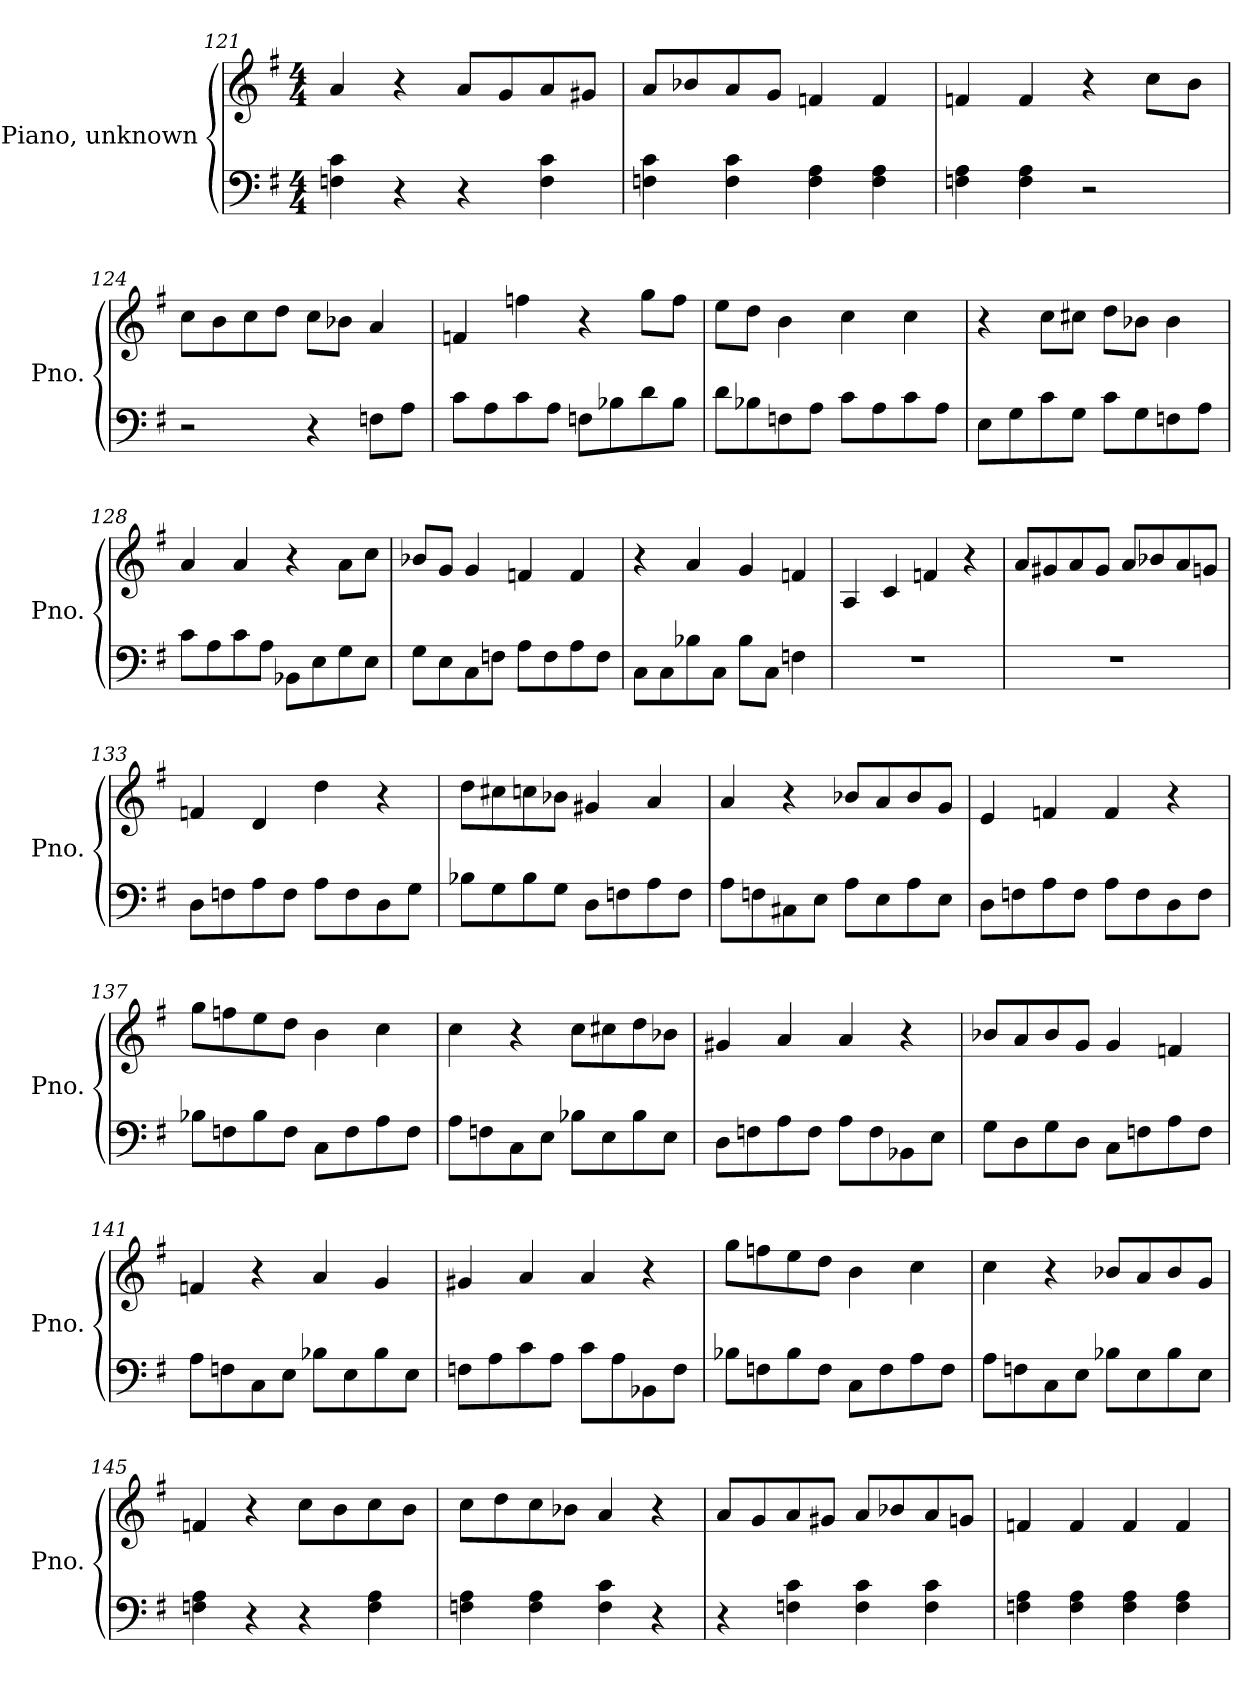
**kern	**kern
*part1	*part1
*staff2	*staff1
*I"Piano, unknown	*
*I'Pno.	*
*clefF4	*clefG2
*k[f#]	*k[f#]
*M4/4	*M4/4
=121	=121
4Fn\ 4c\	4a/
4r	4r
4r	8a/L
.	8g/
4F\ 4c\	8a/
.	8g#X/J
!!LO:LB:g=z
=122	=122
4Fn\ 4c\	8a/L
.	8b-X/
4F\ 4c\	8a/
.	8g/J
4F\ 4A\	4fn/
4F\ 4A\	4f/
=123	=123
4Fn\ 4A\	4fn/
4F\ 4A\	4f/
2r	4r
.	8cc\L
.	8b\J
=124	=124
2r	8cc\L
.	8b\
.	8cc\
.	8dd\J
4r	8cc\L
.	8b-X\J
8Fn\L	4a/
8A\J	.
=125	=125
8c\L	4fn/
8A\	.
8c\	4ffn\
8A\J	.
8Fn\L	4r
8B-X\	.
8d\	8gg\L
8B-\J	8ff\J
=126	=126
8d\L	8ee\L
8B-X\	8dd\J
8Fn\	4b\
8A\J	.
8c\L	4cc\
8A\	.
8c\	4cc\
8A\J	.
!!LO:PB:g=z
=127	=127
8E\L	4r
8G\	.
8c\	8cc\L
8G\J	8cc#X\J
8c\L	8dd\L
8G\	8b-X\J
8Fn\	4b-\
8A\J	.
=128	=128
8c\L	4a/
8A\	.
8c\	4a/
8A\J	.
8BB-X\L	4r
8E\	.
8G\	8a\L
8E\J	8cc\J
=129	=129
8G\L	8b-X/L
8E\	8g/J
8C\	4g/
8Fn\J	.
8A\L	4fn/
8F\	.
8A\	4f/
8F\J	.
=130	=130
8C\L	4r
8C\	.
8B-X\	4a/
8C\J	.
8B-\L	4g/
8C\J	.
4Fn\	4fn/
=131	=131
1r	4A/
.	4c/
.	4fn/
.	4r
!!LO:LB:g=z
=132	=132
1r	8a/L
.	8g#X/
.	8a/
.	8g#/J
.	8a/L
.	8b-X/
.	8a/
.	8gn/J
=133	=133
8D\L	4fn/
8Fn\	.
8A\	4d/
8F\J	.
8A\L	4dd\
8F\	.
8D\	4r
8G\J	.
=134	=134
8B-X\L	8dd\L
8G\	8cc#X\
8B-\	8ccn\
8G\J	8b-X\J
8D\L	4g#X/
8Fn\	.
8A\	4a/
8F\J	.
=135	=135
8A\L	4a/
8Fn\	.
8C#X\	4r
8E\J	.
8A\L	8b-X/L
8E\	8a/
8A\	8b-/
8E\J	8g/J
!!LO:LB:g=z
=136	=136
8D\L	4e/
8Fn\	.
8A\	4fn/
8F\J	.
8A\L	4f/
8F\	.
8D\	4r
8F\J	.
=137	=137
8B-X\L	8gg\L
8Fn\	8ffn\
8B-\	8ee\
8F\J	8dd\J
8C\L	4b\
8F\	.
8A\	4cc\
8F\J	.
=138	=138
8A\L	4cc\
8Fn\	.
8C\	4r
8E\J	.
8B-X\L	8cc\L
8E\	8cc#X\
8B-\	8dd\
8E\J	8b-X\J
=139	=139
8D\L	4g#X/
8Fn\	.
8A\	4a/
8F\J	.
8A\L	4a/
8F\	.
8BB-X\	4r
8E\J	.
!!LO:LB:g=z
=140	=140
8G\L	8b-X/L
8D\	8a/
8G\	8b-/
8D\J	8g/J
8C\L	4g/
8Fn\	.
8A\	4fn/
8F\J	.
=141	=141
8A\L	4fn/
8Fn\	.
8C\	4r
8E\J	.
8B-X\L	4a/
8E\	.
8B-\	4g/
8E\J	.
=142	=142
8Fn\L	4g#X/
8A\	.
8c\	4a/
8A\J	.
8c\L	4a/
8A\	.
8BB-X\	4r
8F\J	.
=143	=143
8B-X\L	8gg\L
8Fn\	8ffn\
8B-\	8ee\
8F\J	8dd\J
8C\L	4b\
8F\	.
8A\	4cc\
8F\J	.
!!LO:LB:g=z
=144	=144
8A\L	4cc\
8Fn\	.
8C\	4r
8E\J	.
8B-X\L	8b-X/L
8E\	8a/
8B-\	8b-/
8E\J	8g/J
=145	=145
4Fn\ 4A\	4fn/
4r	4r
4r	8cc\L
.	8b\
4F\ 4A\	8cc\
.	8b\J
=146	=146
4Fn\ 4A\	8cc\L
.	8dd\
4F\ 4A\	8cc\
.	8b-X\J
4F\ 4c\	4a/
4r	4r
=147	=147
4r	8a/L
.	8g/
4Fn\ 4c\	8a/
.	8g#X/J
4F\ 4c\	8a/L
.	8b-X/
4F\ 4c\	8a/
.	8gn/J
=148	=148
4Fn\ 4A\	4fn/
4F\ 4A\	4f/
4F\ 4A\	4f/
4F\ 4A\	4f/
=	=
*-	*-
